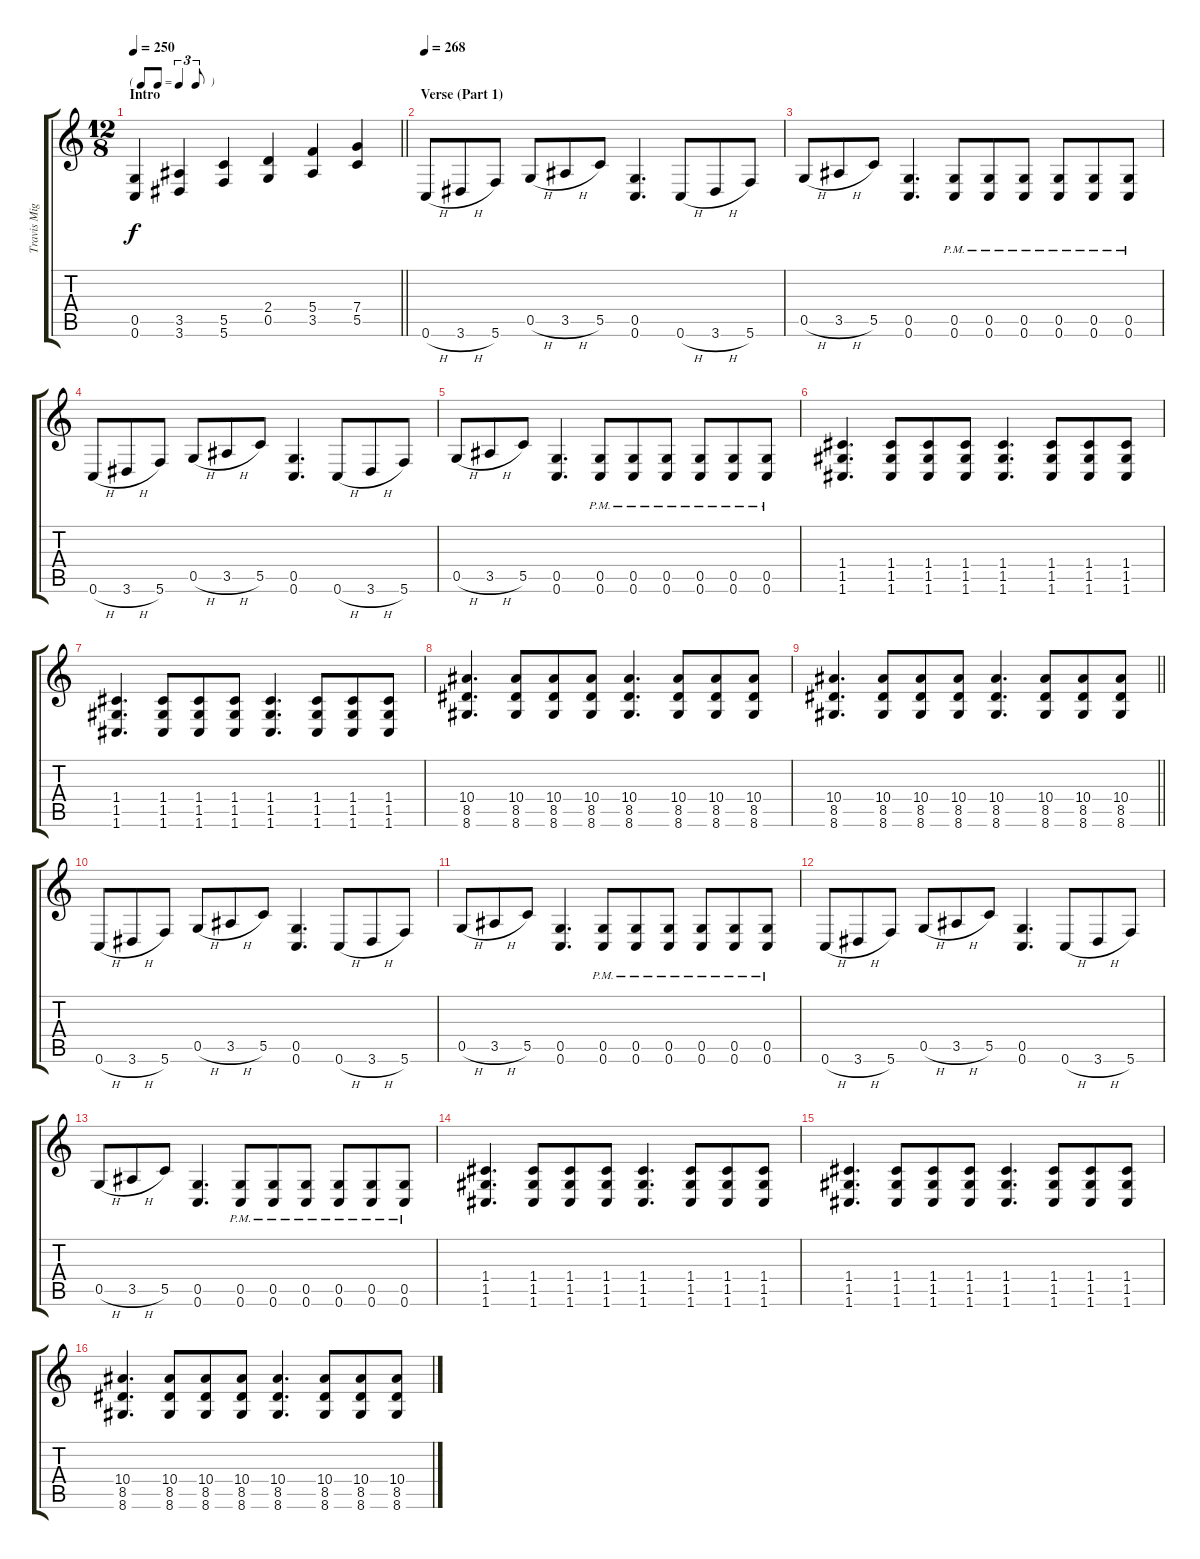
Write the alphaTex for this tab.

\track ("Travis Miguel" "Travis Mig") {instrument distortionguitar}
\staff {score tabs}
\tuning (D4 A3 F3 C3 G2 C2) {hide}
\ts (12 8)
\tf triplet8th
\section ("" "Intro")
\tempo 250
\clef g2
\barLineRight lightlight
\ks c
(0.5 0.6).4{dy f instrument distortionguitar} (3.5 3.6).4 (5.5 5.6).4 (2.4 0.5).4 (5.4 3.5).4 (7.4 5.5).4 |
\section ("" "Verse (Part 1)")
\tempo 268
0.6{h}.8 3.6{h}.8 5.6.8 0.5{h}.8 3.5{h}.8 5.5.8 (0.5 0.6).4{d} 0.6{h}.8 3.6{h}.8 5.6.8 |
0.5{h}.8 3.5{h}.8 5.5.8 (0.5 0.6).4{d} (0.5{pm} 0.6).8 (0.5{pm} 0.6).8 (0.5{pm} 0.6).8 (0.5{pm} 0.6).8 (0.5{pm} 0.6).8 (0.5{pm} 0.6).8 |
0.6{h}.8 3.6{h}.8 5.6.8 0.5{h}.8 3.5{h}.8 5.5.8 (0.5 0.6).4{d} 0.6{h}.8 3.6{h}.8 5.6.8 |
0.5{h}.8 3.5{h}.8 5.5.8 (0.5 0.6).4{d} (0.5{pm} 0.6).8 (0.5{pm} 0.6).8 (0.5{pm} 0.6).8 (0.5{pm} 0.6).8 (0.5{pm} 0.6).8 (0.5{pm} 0.6).8 |
(1.4 1.5 1.6).4{d} (1.4 1.5 1.6).8 (1.4 1.5 1.6).8 (1.4 1.5 1.6).8 (1.4 1.5 1.6).4{d} (1.4 1.5 1.6).8 (1.4 1.5 1.6).8 (1.4 1.5 1.6).8 |
(1.4 1.5 1.6).4{d} (1.4 1.5 1.6).8 (1.4 1.5 1.6).8 (1.4 1.5 1.6).8 (1.4 1.5 1.6).4{d} (1.4 1.5 1.6).8 (1.4 1.5 1.6).8 (1.4 1.5 1.6).8 |
(10.4 8.5 8.6).4{d} (10.4 8.5 8.6).8 (10.4 8.5 8.6).8 (10.4 8.5 8.6).8 (10.4 8.5 8.6).4{d} (10.4 8.5 8.6).8 (10.4 8.5 8.6).8 (10.4 8.5 8.6).8 |
\barLineRight lightlight
(10.4 8.5 8.6).4{d} (10.4 8.5 8.6).8 (10.4 8.5 8.6).8 (10.4 8.5 8.6).8 (10.4 8.5 8.6).4{d} (10.4 8.5 8.6).8 (10.4 8.5 8.6).8 (10.4 8.5 8.6).8 |
0.6{h}.8 3.6{h}.8 5.6.8 0.5{h}.8 3.5{h}.8 5.5.8 (0.5 0.6).4{d} 0.6{h}.8 3.6{h}.8 5.6.8 |
0.5{h}.8 3.5{h}.8 5.5.8 (0.5 0.6).4{d} (0.5{pm} 0.6).8 (0.5{pm} 0.6).8 (0.5{pm} 0.6).8 (0.5{pm} 0.6).8 (0.5{pm} 0.6).8 (0.5{pm} 0.6).8 |
0.6{h}.8 3.6{h}.8 5.6.8 0.5{h}.8 3.5{h}.8 5.5.8 (0.5 0.6).4{d} 0.6{h}.8 3.6{h}.8 5.6.8 |
0.5{h}.8 3.5{h}.8 5.5.8 (0.5 0.6).4{d} (0.5{pm} 0.6).8 (0.5{pm} 0.6).8 (0.5{pm} 0.6).8 (0.5{pm} 0.6).8 (0.5{pm} 0.6).8 (0.5{pm} 0.6).8 |
(1.4 1.5 1.6).4{d} (1.4 1.5 1.6).8 (1.4 1.5 1.6).8 (1.4 1.5 1.6).8 (1.4 1.5 1.6).4{d} (1.4 1.5 1.6).8 (1.4 1.5 1.6).8 (1.4 1.5 1.6).8 |
(1.4 1.5 1.6).4{d} (1.4 1.5 1.6).8 (1.4 1.5 1.6).8 (1.4 1.5 1.6).8 (1.4 1.5 1.6).4{d} (1.4 1.5 1.6).8 (1.4 1.5 1.6).8 (1.4 1.5 1.6).8 |
(10.4 8.5 8.6).4{d} (10.4 8.5 8.6).8 (10.4 8.5 8.6).8 (10.4 8.5 8.6).8 (10.4 8.5 8.6).4{d} (10.4 8.5 8.6).8 (10.4 8.5 8.6).8 (10.4 8.5 8.6).8
